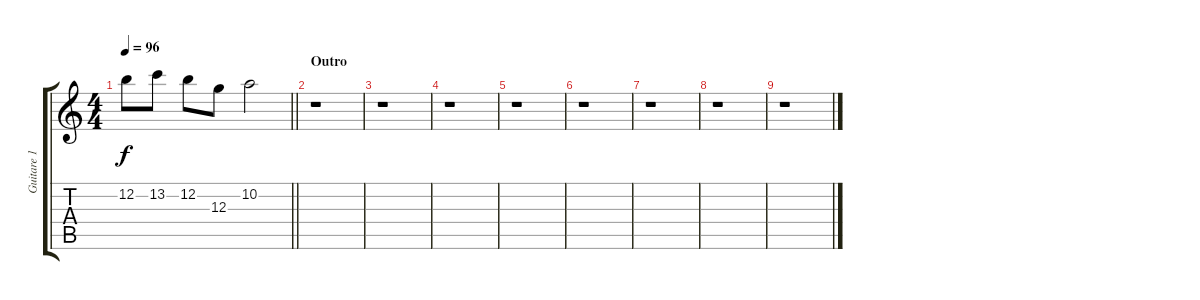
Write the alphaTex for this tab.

\track ("Guitare 1 (saturée)" "Guitare 1 ") {instrument distortionguitar}
\staff {score tabs}
\tuning (E4 B3 G3 D3 A2 E2) {hide}
\ts (4 4)
\tempo 96
\clef g2
\barLineRight lightlight
\ks c
12.2.8{dy f} 13.2.8 12.2.8 12.3.8 10.2.2 |
\section ("" "Outro")
r.1 |
r.1 |
r.1 |
r.1 |
r.1 |
r.1 |
r.1 |
r.1
